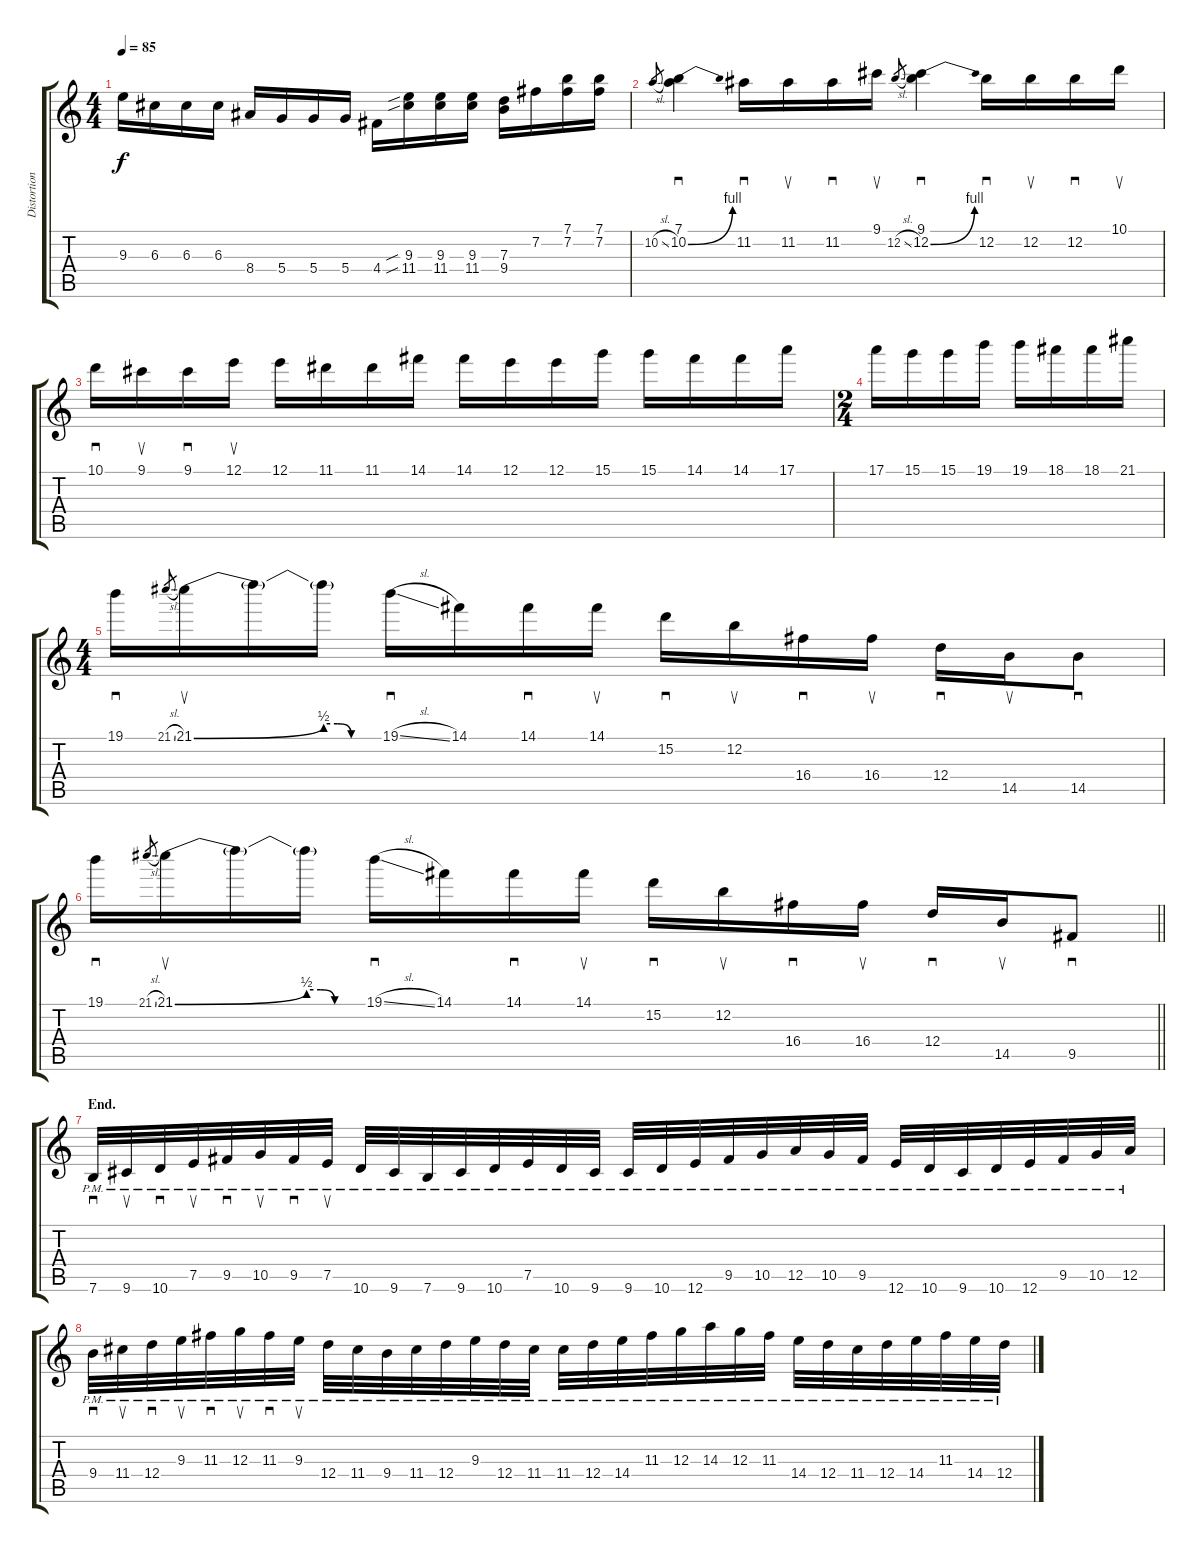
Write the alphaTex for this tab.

\track ("Distortion Guitar" "Distortion") {instrument overdrivenguitar}
\staff {score tabs}
\tuning (E4 B3 G3 D3 A2 E2) {hide}
\ts (4 4)
\tempo 85
\clef g2
\ks c
9.3.16{dy f} 6.3.16 6.3.16 6.3.16 8.4.16 5.4.16 5.4.16 5.4.16 4.4.16 (9.3{sib} 11.4{sib}).16 (9.3 11.4).16 (9.3 11.4).16 (7.3 9.4).16 7.2.16 (7.1 7.2).16 (7.1 7.2).16 |
10.2{sl}.8{gr} (7.1 10.2{be (bend 0 0 60 4)}).4{sd} 11.2.16{sd} 11.2.16{su} 11.2.16{sd} 9.1.16{su} 12.2{sl}.8{gr} (9.1 12.2{be (bend 0 0 60 4)}).4{sd} 12.2.16{sd} 12.2.16{su} 12.2.16{sd} 10.1.16{su} |
10.1.16{sd} 9.1.16{su} 9.1.16{sd} 12.1.16{su} 12.1.16 11.1.16 11.1.16 14.1.16 14.1.16 12.1.16 12.1.16 15.1.16 15.1.16 14.1.16 14.1.16 17.1.16 |
\ts (2 4)
17.1.16 15.1.16 15.1.16 19.1.16 19.1.16 18.1.16 18.1.16 21.1.16 |
\ts (4 4)
19.1.16{sd} 21.1{sl}.8{gr} 21.1{be (bend 0 0 60 2)}.16{su} 21.1{t}.16 21.1{be (custom 0 2 15 2 30 0 60 0) t}.16 19.1{sl}.16{sd} 14.1.16 14.1.16{sd} 14.1.16{su} 15.2.16{sd} 12.2.16{su} 16.4.16{sd} 16.4.16{su} 12.4.16{sd} 14.5.16{su} 14.5.8{sd} |
\barLineRight lightlight
19.1.16{sd} 21.1{sl}.8{gr} 21.1{be (bend 0 0 60 2)}.16{su} 21.1{t}.16 21.1{be (custom 0 2 15 2 30 0 60 0) t}.16 19.1{sl}.16{sd} 14.1.16 14.1.16{sd} 14.1.16{su} 15.2.16{sd} 12.2.16{su} 16.4.16{sd} 16.4.16{su} 12.4.16{sd} 14.5.16{su} 9.5.8{sd} |
\section ("" "End.")
7.6{pm}.32{sd} 9.6{pm}.32{su} 10.6{pm}.32{sd} 7.5{pm}.32{su} 9.5{pm}.32{sd} 10.5{pm}.32{su} 9.5{pm}.32{sd} 7.5{pm}.32{su} 10.6{pm}.32 9.6{pm}.32 7.6{pm}.32 9.6{pm}.32 10.6{pm}.32 7.5{pm}.32 10.6{pm}.32 9.6{pm}.32 9.6{pm}.32 10.6{pm}.32 12.6{pm}.32 9.5{pm}.32 10.5{pm}.32 12.5{pm}.32 10.5{pm}.32 9.5{pm}.32 12.6{pm}.32 10.6{pm}.32 9.6{pm}.32 10.6{pm}.32 12.6{pm}.32 9.5{pm}.32 10.5{pm}.32 12.5{pm}.32 |
9.4{pm}.32{sd} 11.4{pm}.32{su} 12.4{pm}.32{sd} 9.3{pm}.32{su} 11.3{pm}.32{sd} 12.3{pm}.32{su} 11.3{pm}.32{sd} 9.3{pm}.32{su} 12.4{pm}.32 11.4{pm}.32 9.4{pm}.32 11.4{pm}.32 12.4{pm}.32 9.3{pm}.32 12.4{pm}.32 11.4{pm}.32 11.4{pm}.32 12.4{pm}.32 14.4{pm}.32 11.3{pm}.32 12.3{pm}.32 14.3{pm}.32 12.3{pm}.32 11.3{pm}.32 14.4{pm}.32 12.4{pm}.32 11.4{pm}.32 12.4{pm}.32 14.4{pm}.32 11.3{pm}.32 14.4{pm}.32 12.4{pm}.32
